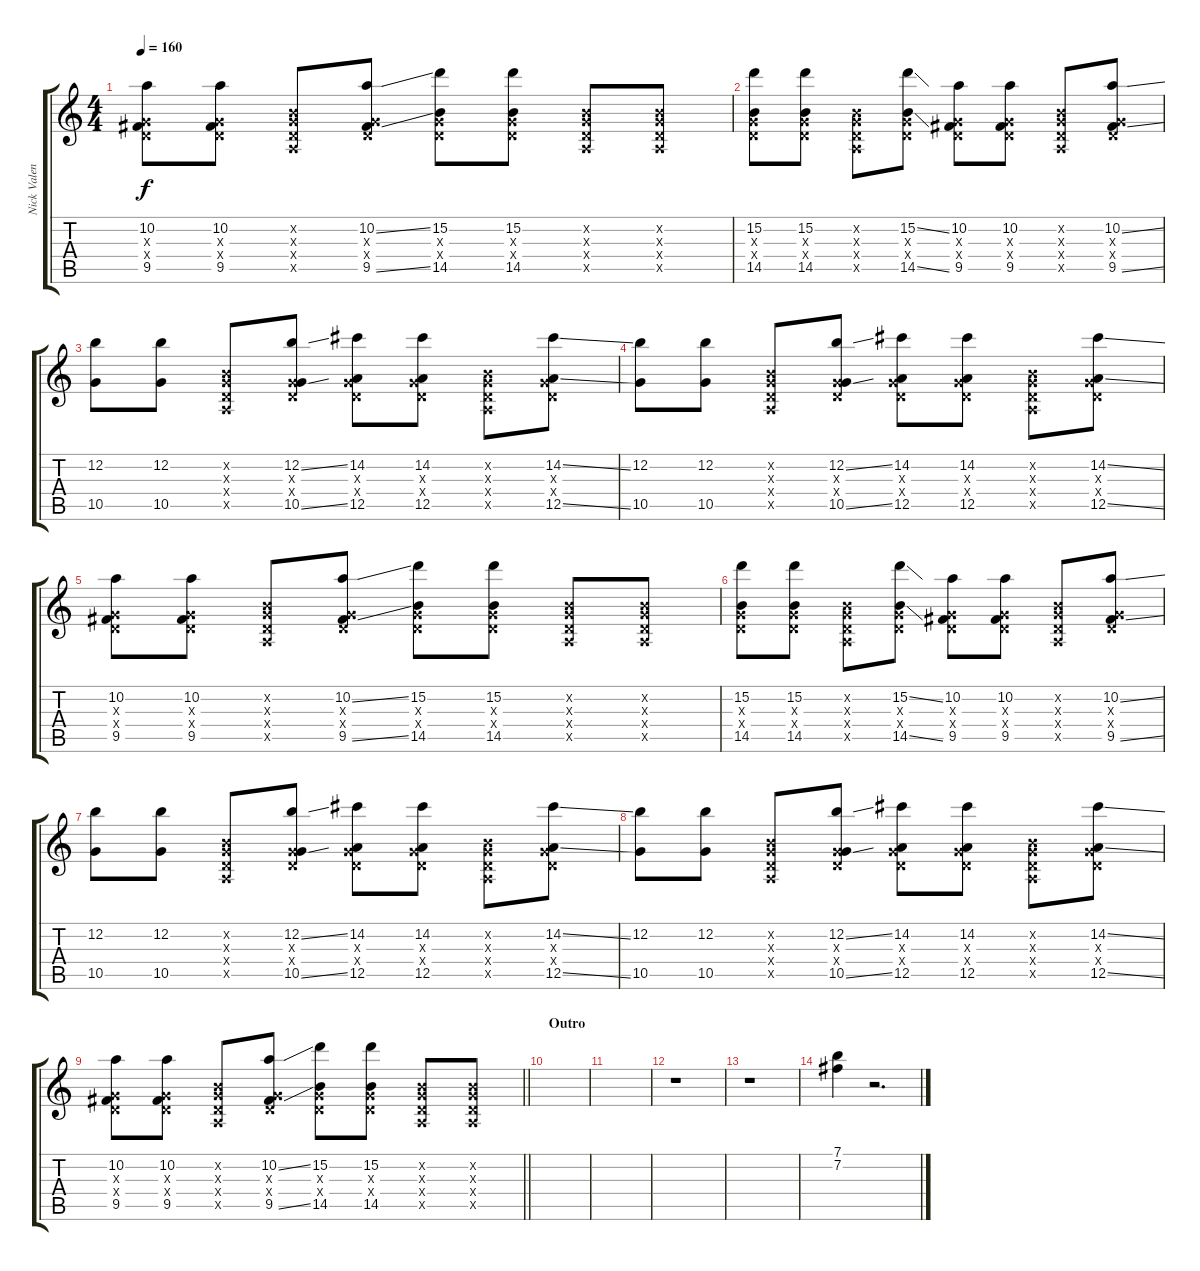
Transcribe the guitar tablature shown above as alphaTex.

\track ("Nick Valensi" "Nick Valen") {instrument overdrivenguitar}
\staff {score tabs}
\tuning (E4 B3 G3 D3 A2 E2) {hide}
\ts (4 4)
\tempo 160
\clef g2
\ks c
(10.2 0.3{x} 0.4{x} 9.5).8{dy f} (10.2 0.3{x} 0.4{x} 9.5).8 (0.2{x} 0.3{x} 0.4{x} 0.5{x}).8 (10.2{ss} 0.3{x} 0.4{x} 9.5{ss}).8 (15.2 0.3{x} 0.4{x} 14.5).8 (15.2 0.3{x} 0.4{x} 14.5).8 (0.2{x} 0.3{x} 0.4{x} 0.5{x}).8 (0.2{x} 0.3{x} 0.4{x} 0.5{x}).8 |
(15.2 0.3{x} 0.4{x} 14.5).8 (15.2 0.3{x} 0.4{x} 14.5).8 (0.2{x} 0.3{x} 0.4{x} 0.5{x}).8 (15.2{ss} 0.3{x} 0.4{x} 14.5{ss}).8 (10.2 0.3{x} 0.4{x} 9.5).8 (10.2 0.3{x} 0.4{x} 9.5).8 (0.2{x} 0.3{x} 0.4{x} 0.5{x}).8 (10.2{ss} 0.3{x} 0.4{x} 9.5{ss}).8 |
(12.2 10.5).8 (12.2 10.5).8 (0.2{x} 0.3{x} 0.4{x} 0.5{x}).8 (12.2{ss} 0.3{x} 0.4{x} 10.5{ss}).8 (14.2 0.3{x} 0.4{x} 12.5).8 (14.2 0.3{x} 0.4{x} 12.5).8 (0.2{x} 0.3{x} 0.4{x} 0.5{x}).8 (14.2{ss} 0.3{x} 0.4{x} 12.5{ss}).8 |
(12.2 10.5).8 (12.2 10.5).8 (0.2{x} 0.3{x} 0.4{x} 0.5{x}).8 (12.2{ss} 0.3{x} 0.4{x} 10.5{ss}).8 (14.2 0.3{x} 0.4{x} 12.5).8 (14.2 0.3{x} 0.4{x} 12.5).8 (0.2{x} 0.3{x} 0.4{x} 0.5{x}).8 (14.2{ss} 0.3{x} 0.4{x} 12.5{ss}).8 |
(10.2 0.3{x} 0.4{x} 9.5).8 (10.2 0.3{x} 0.4{x} 9.5).8 (0.2{x} 0.3{x} 0.4{x} 0.5{x}).8 (10.2{ss} 0.3{x} 0.4{x} 9.5{ss}).8 (15.2 0.3{x} 0.4{x} 14.5).8 (15.2 0.3{x} 0.4{x} 14.5).8 (0.2{x} 0.3{x} 0.4{x} 0.5{x}).8 (0.2{x} 0.3{x} 0.4{x} 0.5{x}).8 |
(15.2 0.3{x} 0.4{x} 14.5).8 (15.2 0.3{x} 0.4{x} 14.5).8 (0.2{x} 0.3{x} 0.4{x} 0.5{x}).8 (15.2{ss} 0.3{x} 0.4{x} 14.5{ss}).8 (10.2 0.3{x} 0.4{x} 9.5).8 (10.2 0.3{x} 0.4{x} 9.5).8 (0.2{x} 0.3{x} 0.4{x} 0.5{x}).8 (10.2{ss} 0.3{x} 0.4{x} 9.5{ss}).8 |
(12.2 10.5).8 (12.2 10.5).8 (0.2{x} 0.3{x} 0.4{x} 0.5{x}).8 (12.2{ss} 0.3{x} 0.4{x} 10.5{ss}).8 (14.2 0.3{x} 0.4{x} 12.5).8 (14.2 0.3{x} 0.4{x} 12.5).8 (0.2{x} 0.3{x} 0.4{x} 0.5{x}).8 (14.2{ss} 0.3{x} 0.4{x} 12.5{ss}).8 |
(12.2 10.5).8 (12.2 10.5).8 (0.2{x} 0.3{x} 0.4{x} 0.5{x}).8 (12.2{ss} 0.3{x} 0.4{x} 10.5{ss}).8 (14.2 0.3{x} 0.4{x} 12.5).8 (14.2 0.3{x} 0.4{x} 12.5).8 (0.2{x} 0.3{x} 0.4{x} 0.5{x}).8 (14.2{ss} 0.3{x} 0.4{x} 12.5{ss}).8 |
\barLineRight lightlight
(10.2 0.3{x} 0.4{x} 9.5).8 (10.2 0.3{x} 0.4{x} 9.5).8 (0.2{x} 0.3{x} 0.4{x} 0.5{x}).8 (10.2{ss} 0.3{x} 0.4{x} 9.5{ss}).8 (15.2 0.3{x} 0.4{x} 14.5).8 (15.2 0.3{x} 0.4{x} 14.5).8 (0.2{x} 0.3{x} 0.4{x} 0.5{x}).8 (0.2{x} 0.3{x} 0.4{x} 0.5{x}).8 |
\section ("" "Outro")
|
|
r.1 |
r.1 |
(7.1 7.2).4 r.2{d}
